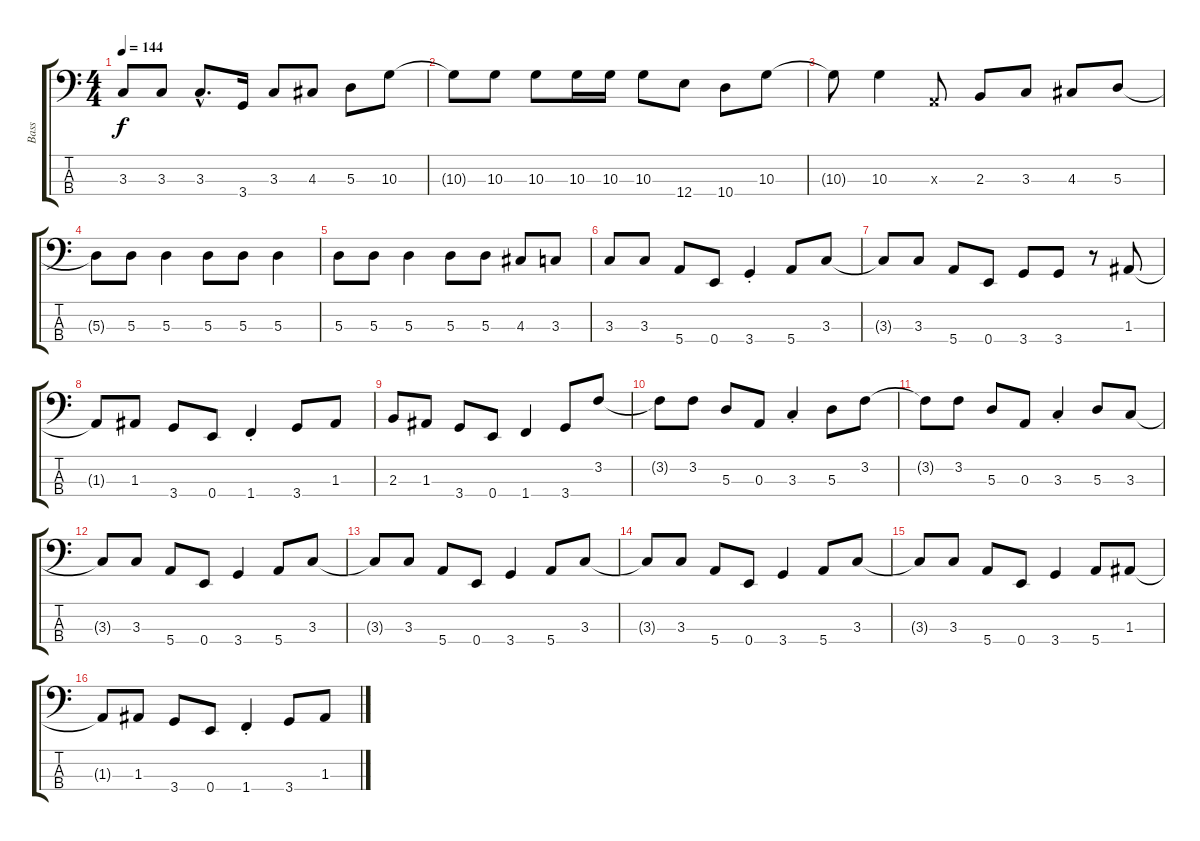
\track ("Bass" "Bass") {instrument electricbasspick}
\staff {score tabs}
\tuning (G2 D2 A1 E1) {hide}
\ts (4 4)
\tempo 144
\clef f4
\ks c
3.3{t}.8{dy f} 3.3.8 3.3{hac}.8{d} 3.4.16 3.3.8 4.3.8 5.3.8 10.3.8 |
10.3{t}.8 10.3.8 10.3.8 10.3.16 10.3.16 10.3.8 12.4.8 10.4.8 10.3.8 |
10.3{t}.8 10.3.4 0.3{x}.8 2.3.8 3.3.8 4.3.8 5.3.8 |
5.3{t}.8 5.3.8 5.3.4 5.3.8 5.3.8 5.3.4 |
5.3.8 5.3.8 5.3.4 5.3.8 5.3.8 4.3.8 3.3.8 |
3.3.8 3.3.8 5.4.8 0.4.8 3.4{st}.4 5.4.8 3.3.8 |
3.3{t}.8 3.3.8 5.4.8 0.4.8 3.4.8 3.4.8 r.8 1.3.8 |
1.3{t}.8 1.3.8 3.4.8 0.4.8 1.4{st}.4 3.4.8 1.3.8 |
2.3.8 1.3.8 3.4.8 0.4.8 1.4.4 3.4.8 3.2.8 |
3.2{t}.8 3.2.8 5.3.8 0.3.8 3.3{st}.4 5.3.8 3.2.8 |
3.2{t}.8 3.2.8 5.3.8 0.3.8 3.3{st}.4 5.3.8 3.3.8 |
3.3{t}.8 3.3.8 5.4.8 0.4.8 3.4.4 5.4.8 3.3.8 |
3.3{t}.8 3.3.8 5.4.8 0.4.8 3.4.4 5.4.8 3.3.8 |
3.3{t}.8 3.3.8 5.4.8 0.4.8 3.4.4 5.4.8 3.3.8 |
3.3{t}.8 3.3.8 5.4.8 0.4.8 3.4.4 5.4.8 1.3.8 |
1.3{t}.8 1.3.8 3.4.8 0.4.8 1.4{st}.4 3.4.8 1.3.8
